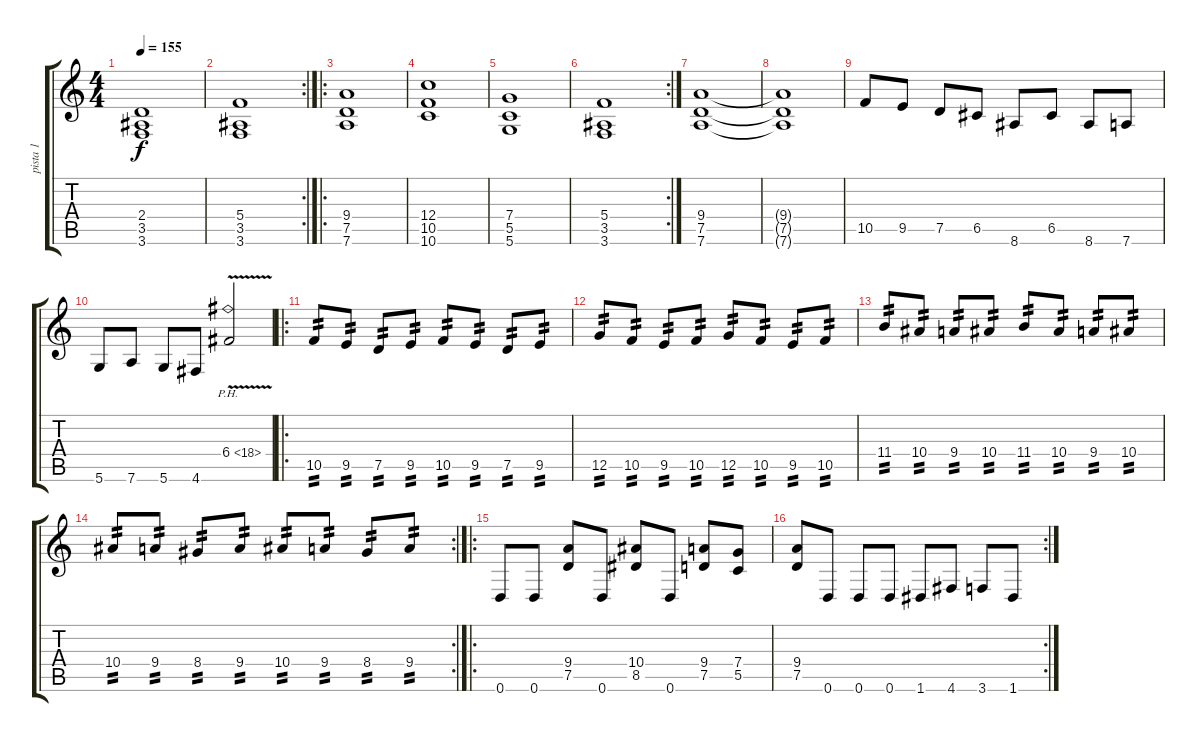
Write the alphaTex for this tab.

\track ("pista 1" "pista 1") {instrument distortionguitar}
\staff {score tabs}
\tuning (D4 A3 F3 C3 G2 D2) {hide}
\ts (4 4)
\tempo 155
\clef g2
\ks c
(2.4 3.5 3.6).1{dy f} |
\rc 2
(5.4 3.5 3.6).1 |
\ro
(9.4 7.5 7.6).1 |
(12.4 10.5 10.6).1 |
(7.4 5.5 5.6).1 |
\rc 2
(5.4 3.5 3.6).1 |
(9.4 7.5 7.6).1 |
(9.4{t} 7.5{t} 7.6{t}).1 |
10.5.8 9.5.8 7.5.8 6.5.8 8.6.8 6.5.8 8.6.8 7.6.8 |
5.6.8 7.6.8 5.6.8 4.6.8 6.4{ph 12 v}.2 |
\ro
10.5.8{tp 2} 9.5.8{tp 2} 7.5.8{tp 2} 9.5.8{tp 2} 10.5.8{tp 2} 9.5.8{tp 2} 7.5.8{tp 2} 9.5.8{tp 2} |
12.5.8{tp 2} 10.5.8{tp 2} 9.5.8{tp 2} 10.5.8{tp 2} 12.5.8{tp 2} 10.5.8{tp 2} 9.5.8{tp 2} 10.5.8{tp 2} |
11.4.8{tp 2} 10.4.8{tp 2} 9.4.8{tp 2} 10.4.8{tp 2} 11.4.8{tp 2} 10.4.8{tp 2} 9.4.8{tp 2} 10.4.8{tp 2} |
\rc 2
10.4.8{tp 2} 9.4.8{tp 2} 8.4.8{tp 2} 9.4.8{tp 2} 10.4.8{tp 2} 9.4.8{tp 2} 8.4.8{tp 2} 9.4.8{tp 2} |
\ro
0.6.8 0.6.8 (9.4 7.5).8 0.6.8 (10.4 8.5).8 0.6.8 (9.4 7.5).8 (7.4 5.5).8 |
\rc 2
(9.4 7.5).8 0.6.8 0.6.8 0.6.8 1.6.8 4.6.8 3.6.8 1.6.8
